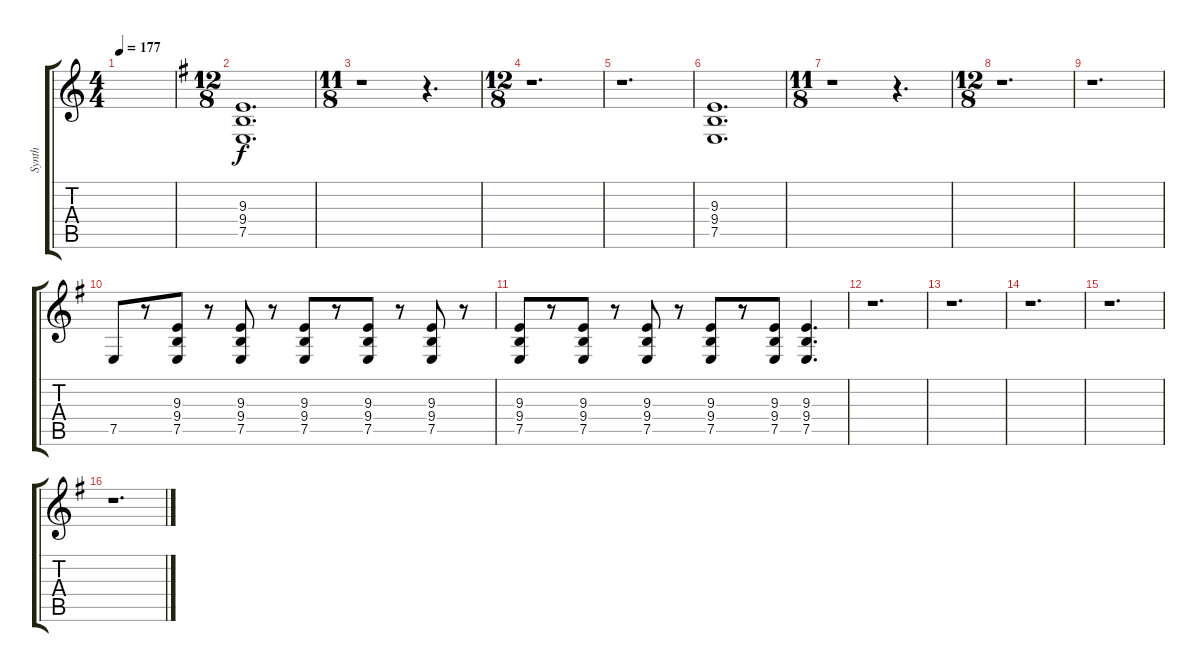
\track ("Synth" "Synth") {instrument pad1newage}
\staff {score tabs}
\tuning (E4 B3 G3 D3 A2 E2) {hide}
\ts (4 4)
\tempo 177
\clef g2
\ks c
|
\ts (12 8)
\ks g
(9.3 9.4 7.5).1{d} |
\ts (11 8)
r.1 r.4{d} |
\ts (12 8)
r.1{d} |
r.1{d} |
(9.3 9.4 7.5).1{d} |
\ts (11 8)
r.1 r.4{d} |
\ts (12 8)
r.1{d} |
r.1{d} |
7.5.8 r.8 (9.3 9.4 7.5).8 r.8 (9.3 9.4 7.5).8 r.8 (9.3 9.4 7.5).8 r.8 (9.3 9.4 7.5).8 r.8 (9.3 9.4 7.5).8 r.8 |
(9.3 9.4 7.5).8 r.8 (9.3 9.4 7.5).8 r.8 (9.3 9.4 7.5).8 r.8 (9.3 9.4 7.5).8 r.8 (9.3 9.4 7.5).8 (9.3 9.4 7.5).4{d} |
r.1{d} |
r.1{d} |
r.1{d} |
r.1{d} |
r.1{d}
